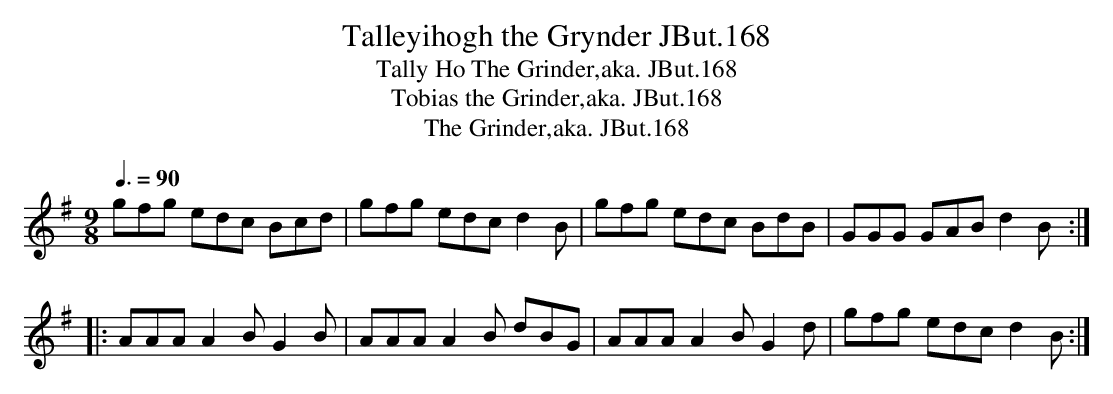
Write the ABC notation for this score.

X:1
T:Talleyihogh the Grynder JBut.168
T:Tally Ho The Grinder,aka. JBut.168
T:Tobias the Grinder,aka. JBut.168
T:Grinder,aka. JBut.168, The
M:9/8
L:1/8
Q:3/8=90
K:G
gfg edc Bcd | gfg edc d2B | gfg edc BdB | GGG GAB d2B :|
|: AAA A2B G2B | AAA A2B dBG | AAA A2B G2d | gfg edc d2B :|
